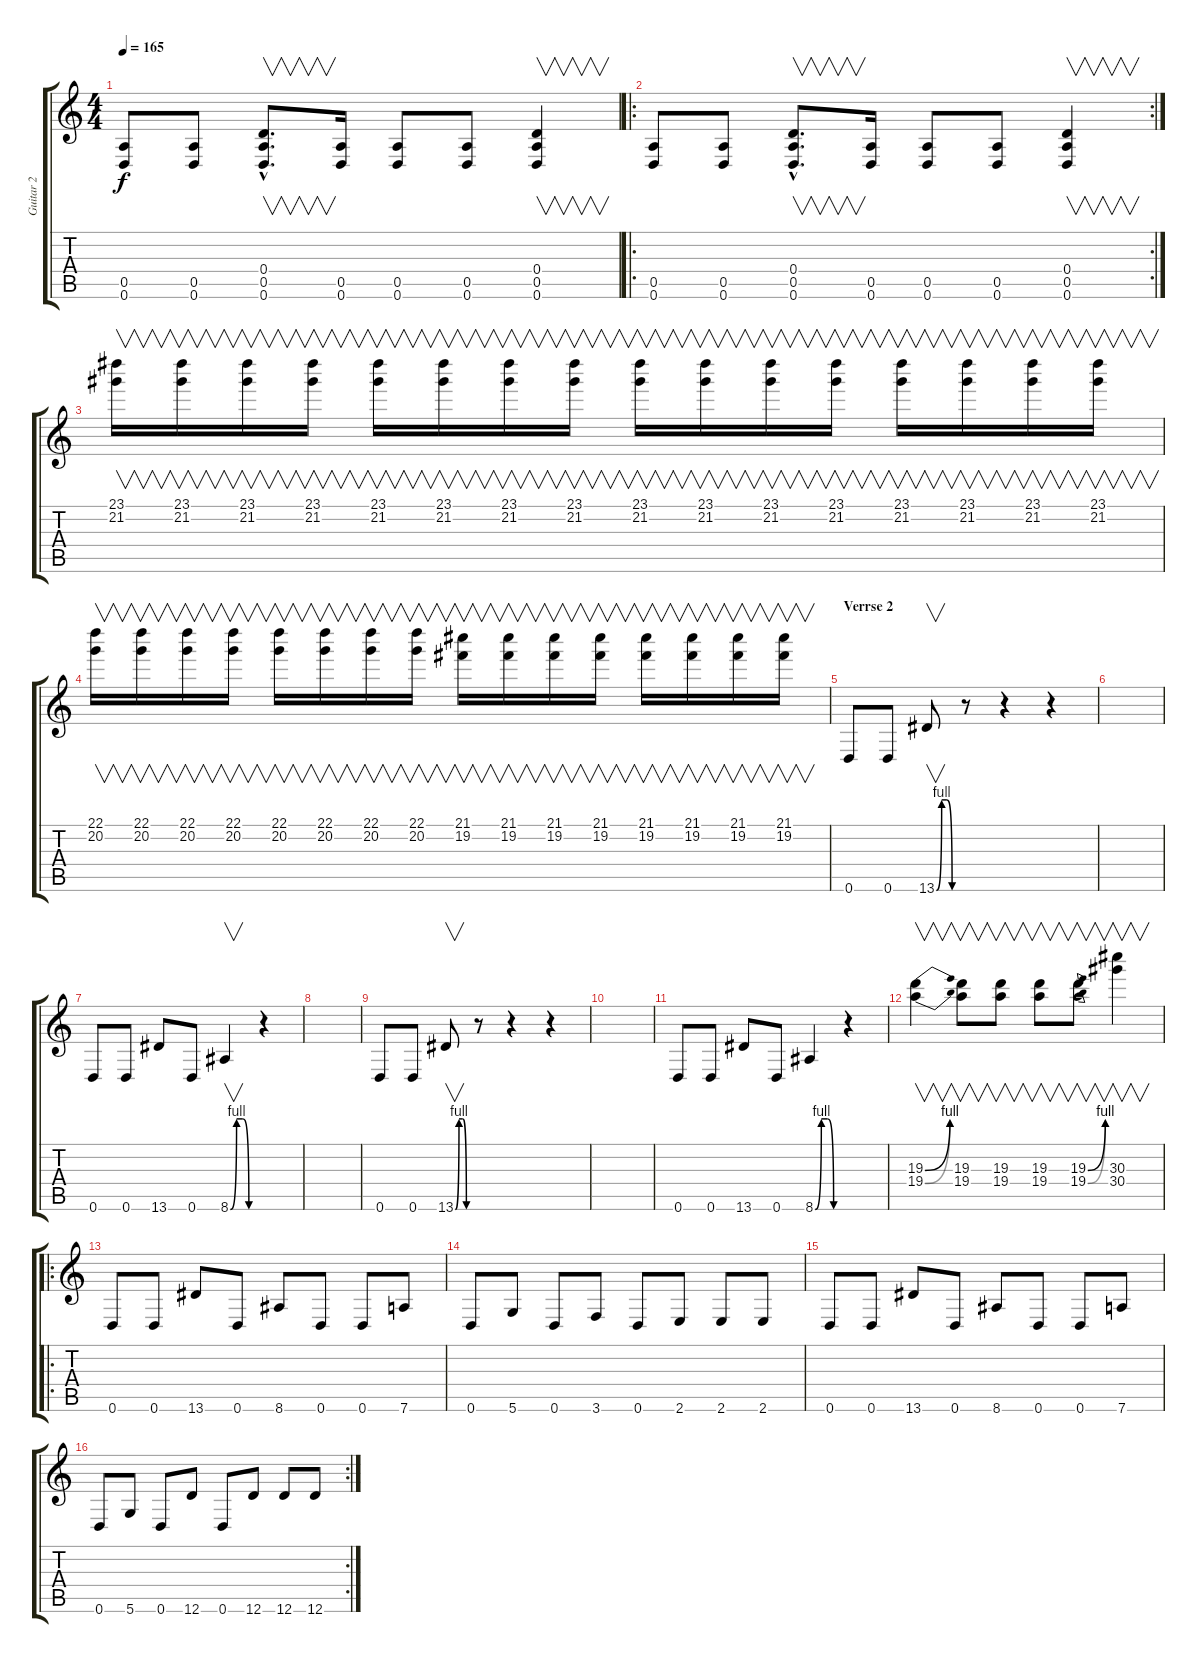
\track ("Guitar 2" "Guitar 2") {instrument distortionguitar}
\staff {score tabs}
\tuning (E4 B3 G3 D3 A2 D2) {hide}
\ts (4 4)
\tempo 165
\clef g2
\ks c
(0.5 0.6).8{dy f} (0.5 0.6).8 (0.4{hac} 0.5{hac} 0.6{hac}).8{v d} (0.5 0.6).16 (0.5 0.6).8 (0.5 0.6).8 (0.4 0.5 0.6).4{v} |
\ro
\rc 2
(0.5 0.6).8 (0.5 0.6).8 (0.4{hac} 0.5{hac} 0.6{hac}).8{v d} (0.5 0.6).16 (0.5 0.6).8 (0.5 0.6).8 (0.4 0.5 0.6).4{v} |
(23.1 21.2).16{v} (23.1 21.2).16{v} (23.1 21.2).16{v} (23.1 21.2).16{v} (23.1 21.2).16{v} (23.1 21.2).16{v} (23.1 21.2).16{v} (23.1 21.2).16{v} (23.1 21.2).16{v} (23.1 21.2).16{v} (23.1 21.2).16{v} (23.1 21.2).16{v} (23.1 21.2).16{v} (23.1 21.2).16{v} (23.1 21.2).16{v} (23.1 21.2).16{v} |
(22.1 20.2).16{v} (22.1 20.2).16{v} (22.1 20.2).16{v} (22.1 20.2).16{v} (22.1 20.2).16{v} (22.1 20.2).16{v} (22.1 20.2).16{v} (22.1 20.2).16{v} (21.1 19.2).16{v} (21.1 19.2).16{v} (21.1 19.2).16{v} (21.1 19.2).16{v} (21.1 19.2).16{v} (21.1 19.2).16{v} (21.1 19.2).16{v} (21.1 19.2).16{v} |
\section ("" "Verrse 2")
0.6.8 0.6.8 13.6{be (custom 0 0 15 4 30 4 45 0 60 0)}.8{v} r.8 r.4 r.4 |
|
0.6.8 0.6.8 13.6.8 0.6.8 8.6{be (custom 0 0 15 4 30 4 45 0 60 0)}.4{v} r.4 |
|
0.6.8 0.6.8 13.6{be (custom 0 0 15 4 30 4 45 0 60 0)}.8{v} r.8 r.4 r.4 |
|
0.6.8 0.6.8 13.6.8 0.6.8 8.6{be (custom 0 0 15 4 30 4 45 0 60 0)}.4 r.4 |
(19.3{be (bend 0 0 60 4)} 19.4{be (bend 0 0 60 4)}).4{v} (19.3 19.4).8{v} (19.3 19.4).8{v} (19.3 19.4).8{v} (19.3{be (bend 0 0 60 4)} 19.4{be (bend 0 0 60 4)}).8{v} (30.3 30.4).4{v} |
\ro
0.6.8 0.6.8 13.6.8 0.6.8 8.6.8 0.6.8 0.6.8 7.6.8 |
0.6.8 5.6.8 0.6.8 3.6.8 0.6.8 2.6.8 2.6.8 2.6.8 |
0.6.8 0.6.8 13.6.8 0.6.8 8.6.8 0.6.8 0.6.8 7.6.8 |
\rc 2
0.6.8 5.6.8 0.6.8 12.6.8 0.6.8 12.6.8 12.6.8 12.6.8
